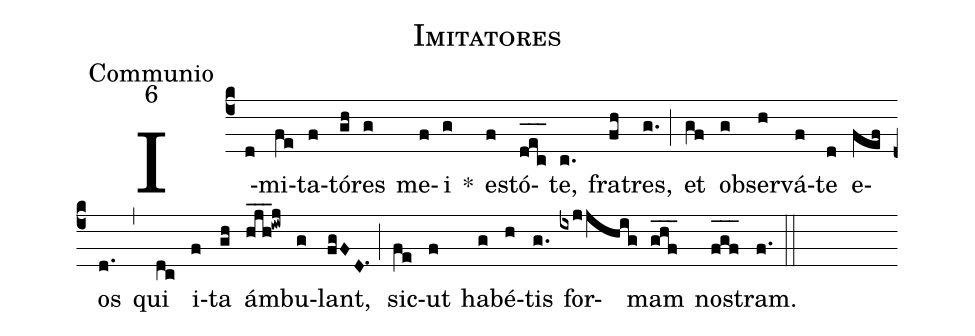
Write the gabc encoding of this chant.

name:Imitatores;
office-part:Communio;
mode:6;
%%
(c4) I(d)mi(fe)ta(f)tó(gh)res(g) me(f)i(g) *() e(f)stó(d_[oh:h]e_[oh:h]c_[oh:h])te,(c.) fra(fh)tres,(g.) (;) et(gf) ob(g)ser(h)vá(f)te(d) e(fef)os(d.) (,) qui(dc) i(f)ta(gh) ám(hjh___!iwj)bu(g)lant,(fgFD.1) (;) sic(fe)ut(f) ha(g)bé(h)tis(g.) for(ixjjhig)mam(ghf___) no(f_[oh:h]g_[oh:h]f_[oh:h])stram.(f.) (::)
